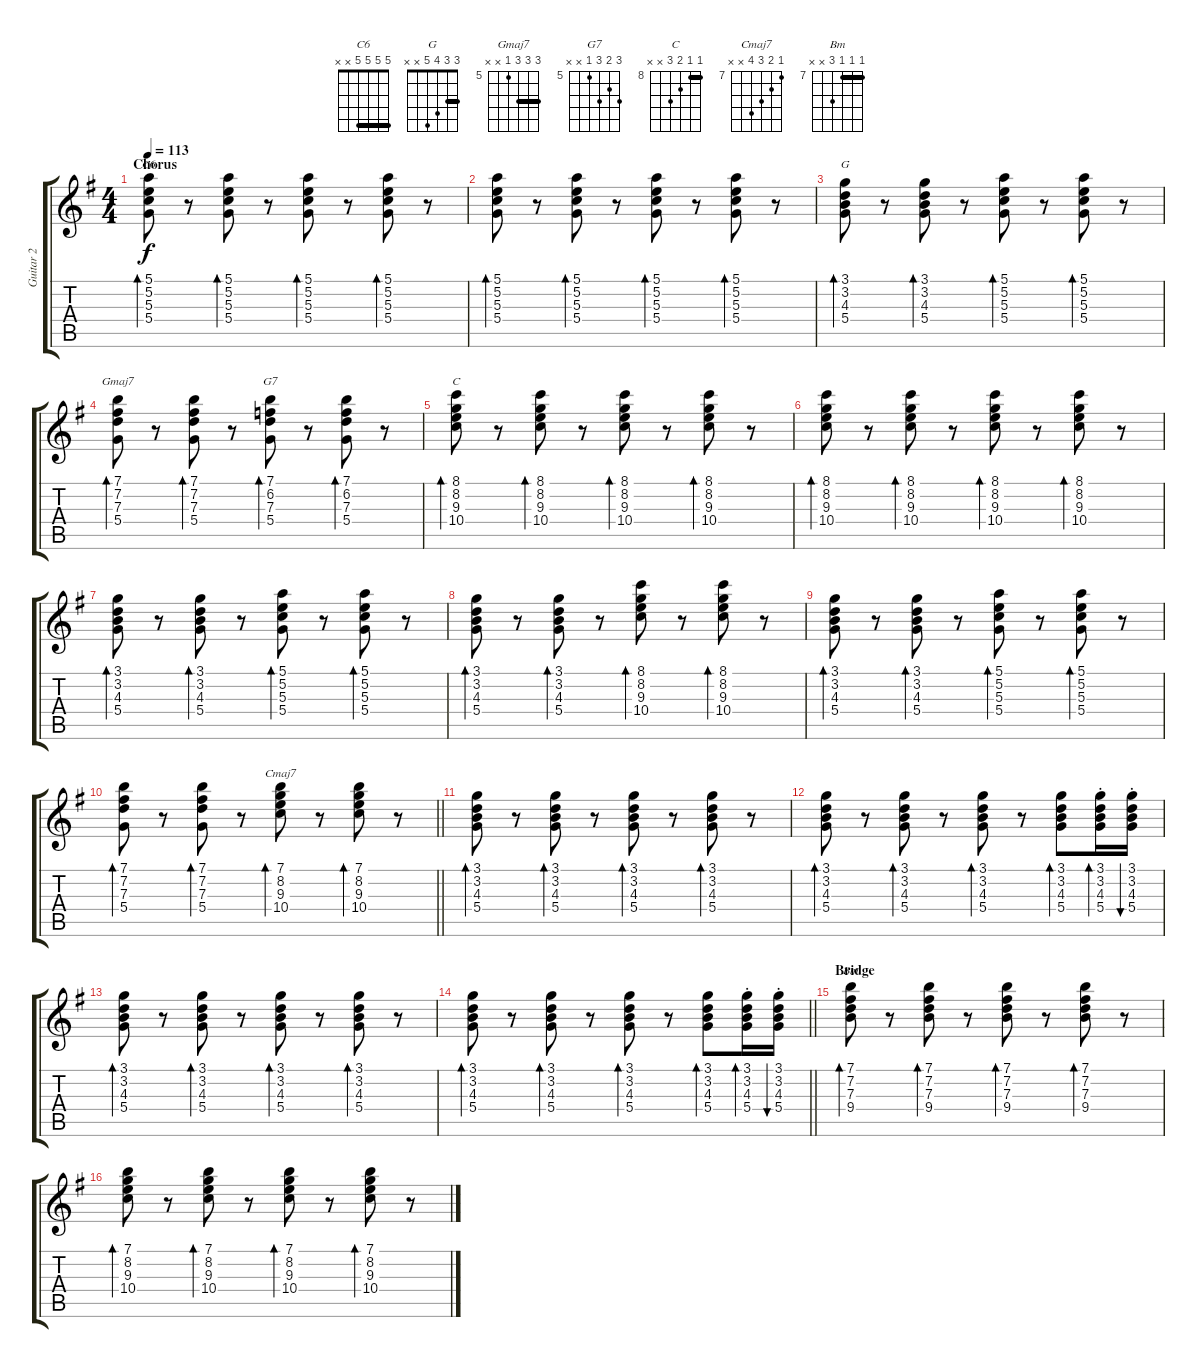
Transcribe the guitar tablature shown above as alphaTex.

\track ("Guitar 2" "Guitar 2") {instrument distortionguitar}
\staff {score tabs}
\tuning (E4 B3 G3 D3 A2 E2) {hide}
\chord ("C6" 5 5 5 5 x x) {barre 5}
\chord ("G" 3 3 4 5 x x) {barre 3}
\chord ("Gmaj7" 7 7 7 5 x x) {firstfret 5 barre 7}
\chord ("G7" 7 6 7 5 x x) {firstfret 5}
\chord ("C" 8 8 9 10 x x) {firstfret 8 barre 8}
\chord ("Cmaj7" 7 8 9 10 x x) {firstfret 7}
\chord ("Bm" 7 7 7 9 x x) {firstfret 7 barre 7}
\ts (4 4)
\section ("" "Chorus")
\tempo 113
\clef g2
\ks g
(5.1 5.2 5.3 5.4).8{bd 30 ch "C6" dy f} r.8 (5.1 5.2 5.3 5.4).8{bd 30} r.8 (5.1 5.2 5.3 5.4).8{bd 30} r.8 (5.1 5.2 5.3 5.4).8{bd 30} r.8 |
(5.1 5.2 5.3 5.4).8{bd 30} r.8 (5.1 5.2 5.3 5.4).8{bd 30} r.8 (5.1 5.2 5.3 5.4).8{bd 30} r.8 (5.1 5.2 5.3 5.4).8{bd 30} r.8 |
(3.1 3.2 4.3 5.4).8{bd 30 ch "G"} r.8 (3.1 3.2 4.3 5.4).8{bd 30} r.8 (5.1 5.2 5.3 5.4).8{bd 30} r.8 (5.1 5.2 5.3 5.4).8{bd 30} r.8 |
(7.1 7.2 7.3 5.4).8{bd 30 ch "Gmaj7"} r.8 (7.1 7.2 7.3 5.4).8{bd 30} r.8 (7.1 6.2 7.3 5.4).8{bd 30 ch "G7"} r.8 (7.1 6.2 7.3 5.4).8{bd 30} r.8 |
(8.1 8.2 9.3 10.4).8{bd 30 ch "C"} r.8 (8.1 8.2 9.3 10.4).8{bd 30} r.8 (8.1 8.2 9.3 10.4).8{bd 30} r.8 (8.1 8.2 9.3 10.4).8{bd 30} r.8 |
(8.1 8.2 9.3 10.4).8{bd 30} r.8 (8.1 8.2 9.3 10.4).8{bd 30} r.8 (8.1 8.2 9.3 10.4).8{bd 30} r.8 (8.1 8.2 9.3 10.4).8{bd 30} r.8 |
(3.1 3.2 4.3 5.4).8{bd 30} r.8 (3.1 3.2 4.3 5.4).8{bd 30} r.8 (5.1 5.2 5.3 5.4).8{bd 30} r.8 (5.1 5.2 5.3 5.4).8{bd 30} r.8 |
(3.1 3.2 4.3 5.4).8{bd 30} r.8 (3.1 3.2 4.3 5.4).8{bd 30} r.8 (8.1 8.2 9.3 10.4).8{bd 30} r.8 (8.1 8.2 9.3 10.4).8{bd 30} r.8 |
(3.1 3.2 4.3 5.4).8{bd 30} r.8 (3.1 3.2 4.3 5.4).8{bd 30} r.8 (5.1 5.2 5.3 5.4).8{bd 30} r.8 (5.1 5.2 5.3 5.4).8{bd 30} r.8 |
\barLineRight lightlight
(7.1 7.2 7.3 5.4).8{bd 30} r.8 (7.1 7.2 7.3 5.4).8{bd 30} r.8 (7.1 8.2 9.3 10.4).8{bd 30 ch "Cmaj7"} r.8 (7.1 8.2 9.3 10.4).8{bd 30} r.8 |
(3.1 3.2 4.3 5.4).8{bd 30} r.8 (3.1 3.2 4.3 5.4).8{bd 30} r.8 (3.1 3.2 4.3 5.4).8{bd 30} r.8 (3.1 3.2 4.3 5.4).8{bd 30} r.8 |
(3.1 3.2 4.3 5.4).8{bd 30} r.8 (3.1 3.2 4.3 5.4).8{bd 30} r.8 (3.1 3.2 4.3 5.4).8{bd 30} r.8 (3.1 3.2 4.3 5.4).8{bd 30} (3.1{st} 3.2{st} 4.3{st} 5.4{st}).16{bd 30} (3.1{st} 3.2{st} 4.3{st} 5.4{st}).16{bu 60} |
(3.1 3.2 4.3 5.4).8{bd 30} r.8 (3.1 3.2 4.3 5.4).8{bd 30} r.8 (3.1 3.2 4.3 5.4).8{bd 30} r.8 (3.1 3.2 4.3 5.4).8{bd 30} r.8 |
\barLineRight lightlight
(3.1 3.2 4.3 5.4).8{bd 30} r.8 (3.1 3.2 4.3 5.4).8{bd 30} r.8 (3.1 3.2 4.3 5.4).8{bd 30} r.8 (3.1 3.2 4.3 5.4).8{bd 30} (3.1{st} 3.2{st} 4.3{st} 5.4{st}).16{bd 30} (3.1{st} 3.2{st} 4.3{st} 5.4{st}).16{bu 60} |
\section ("" "Bridge")
(7.1 7.2 7.3 9.4).8{bd 30 ch "Bm"} r.8 (7.1 7.2 7.3 9.4).8{bd 30} r.8 (7.1 7.2 7.3 9.4).8{bd 30} r.8 (7.1 7.2 7.3 9.4).8{bd 30} r.8 |
(7.1 8.2 9.3 10.4).8{bd 30} r.8 (7.1 8.2 9.3 10.4).8{bd 30} r.8 (7.1 8.2 9.3 10.4).8{bd 30} r.8 (7.1 8.2 9.3 10.4).8{bd 30} r.8
